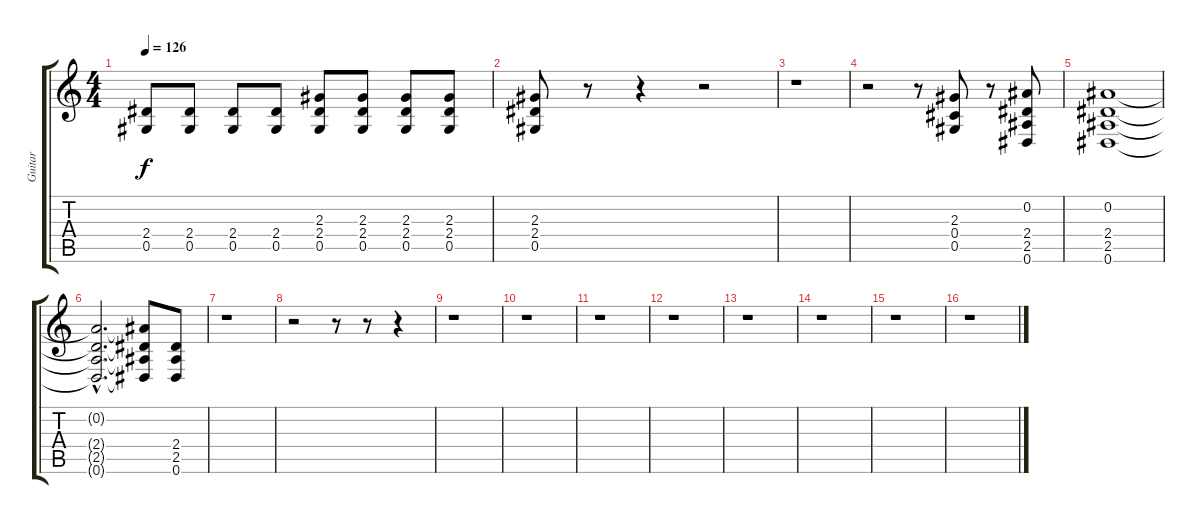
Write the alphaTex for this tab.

\track ("Guitar" "Guitar") {instrument distortionguitar}
\staff {score tabs}
\tuning (Eb4 Bb3 Gb3 Db3 Ab2 Eb2) {hide}
\ts (4 4)
\tempo 126
\clef g2
\ks c
(2.4 0.5).8{dy f} (2.4 0.5).8 (2.4 0.5).8 (2.4 0.5).8 (2.3 2.4 0.5).8 (2.3 2.4 0.5).8 (2.3 2.4 0.5).8 (2.3 2.4 0.5).8 |
(2.3 2.4 0.5).8 r.8 r.4 r.2 |
r.1 |
r.2 r.8 (2.3 0.4 0.5).8 r.8 (0.2 2.4 2.5 0.6).8 |
(0.2 2.4 2.5 0.6).1 |
(0.2{hac t} 2.4{hac t} 2.5{hac t} 0.6{hac t}).2{d} (0.2{t} 2.4{t} 2.5{t} 0.6{t}).8 (2.4 2.5 0.6).8 |
r.1 |
r.2 r.8 r.8 r.4 |
r.1 |
r.1 |
r.1 |
r.1 |
r.1 |
r.1 |
r.1 |
r.1
